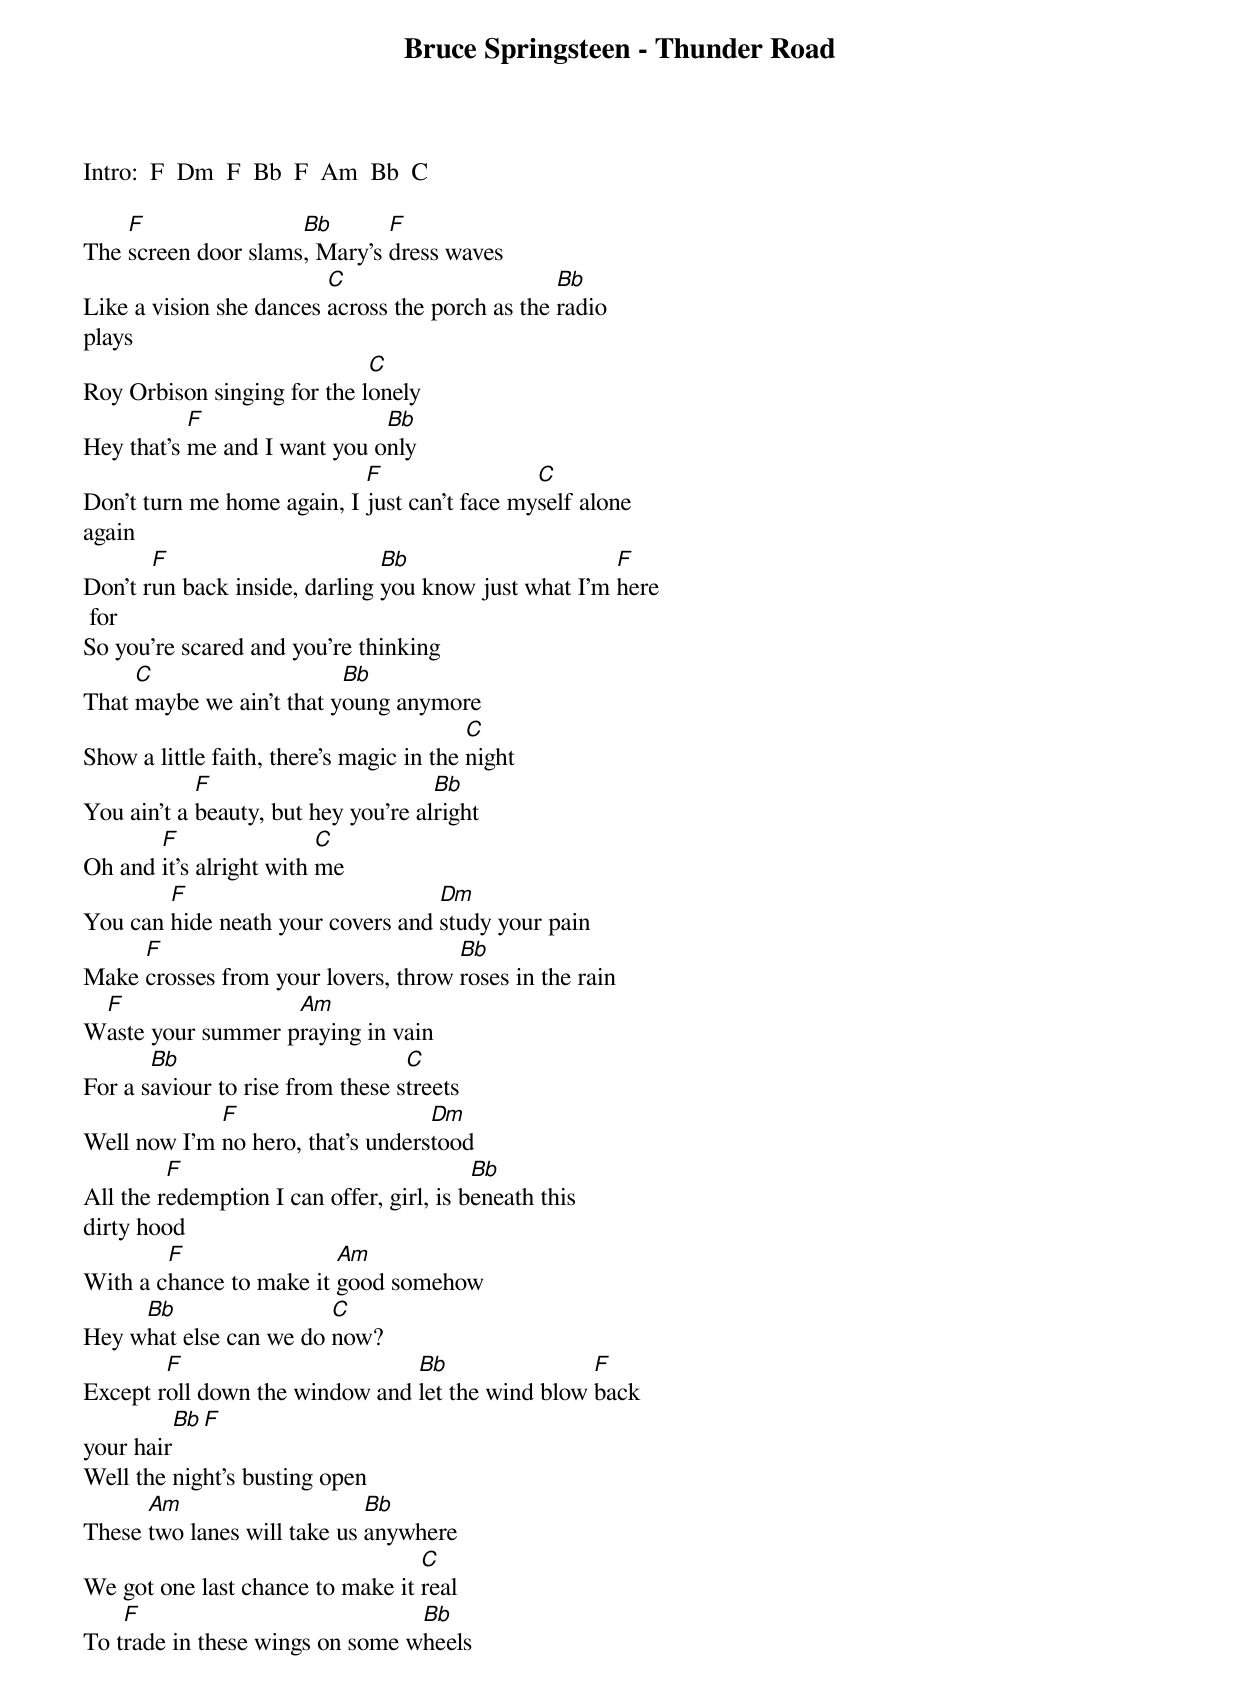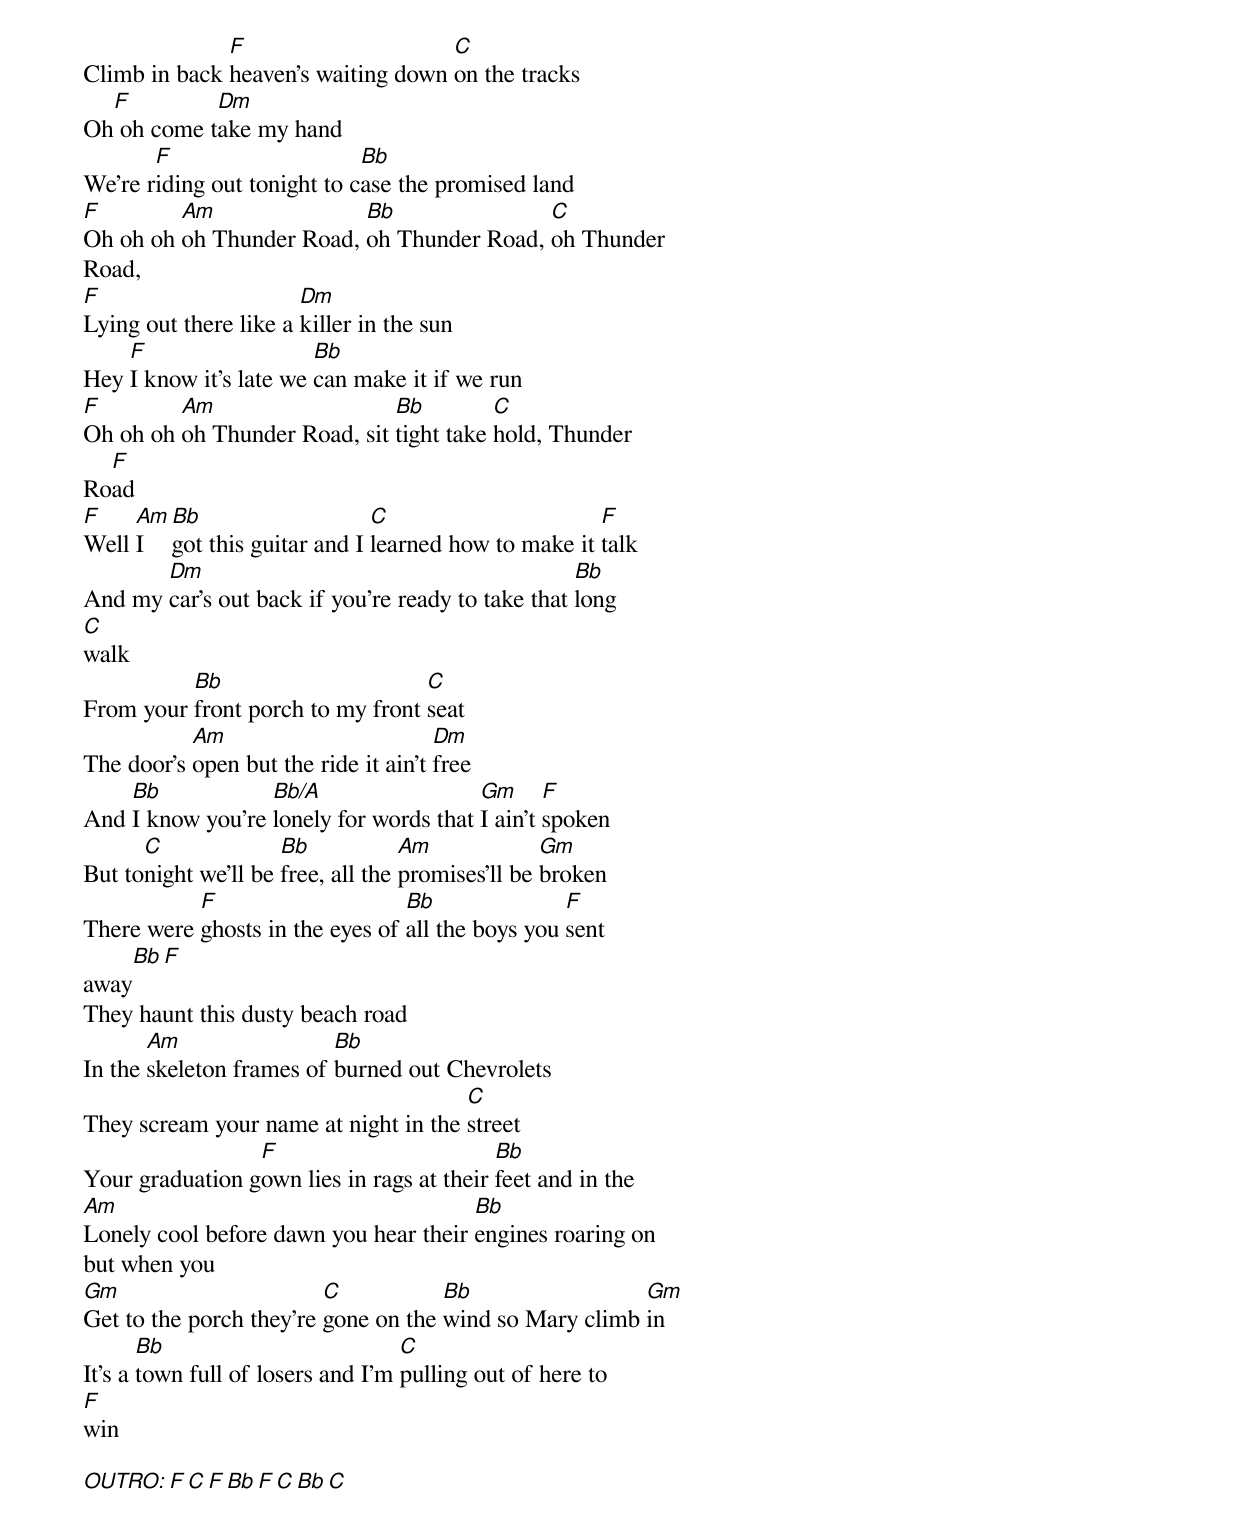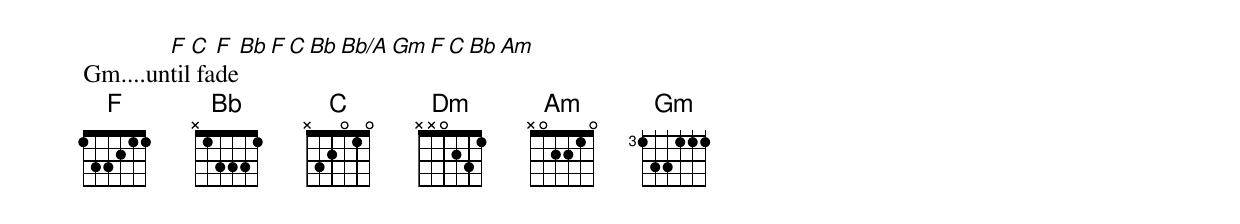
Bruce Springsteen - Thunder Road

Intro:  F  Dm  F  Bb  F  Am  Bb  C

    F                Bb       F
The screen door slams, Mary's dress waves
                         C                       Bb
Like a vision she dances across the porch as the radio
plays
                             C
Roy Orbison singing for the lonely
           F                  Bb
Hey that's me and I want you only
                            F                 C
Don't turn me home again, I just can't face myself alone
again
       F                       Bb                     F
Don't run back inside, darling you know just what I'm here
 for
So you're scared and you're thinking
     C                    Bb
That maybe we ain't that young anymore
                                          C
Show a little faith, there's magic in the night
            F                        Bb
You ain't a beauty, but hey you're alright
       F                 C
Oh and it's alright with me
        F                          Dm
You can hide neath your covers and study your pain
     F                               Bb
Make crosses from your lovers, throw roses in the rain
 F                 Am
Waste your summer praying in vain
       Bb                         C
For a saviour to rise from these streets
             F                     Dm
Well now I'm no hero, that's understood
         F                                Bb
All the redemption I can offer, girl, is beneath this
dirty hood
        F                Am
With a chance to make it good somehow
     Bb                 C
Hey what else can we do now?
        F                       Bb                F
Except roll down the window and let the wind blow back
         Bb F
your hair
Well the night's busting open
      Am                     Bb
These two lanes will take us anywhere
                                  C
We got one last chance to make it real
    F                            Bb
To trade in these wings on some wheels
              F                     C
Climb in back heaven's waiting down on the tracks
  F         Dm
Oh oh come take my hand
       F                     Bb
We're riding out tonight to case the promised land
F        Am               Bb               C
Oh oh oh oh Thunder Road, oh Thunder Road, oh Thunder
Road,
F                      Dm
Lying out there like a killer in the sun
    F                   Bb
Hey I know it's late we can make it if we run
F        Am                   Bb         C
Oh oh oh oh Thunder Road, sit tight take hold, Thunder
  F
Road
F    Am Bb                    C                      F
Well I  got this guitar and I learned how to make it talk
       Dm                                          Bb
And my car's out back if you're ready to take that long
C
walk
          Bb                      C
From your front porch to my front seat
           Am                         Dm
The door's open but the ride it ain't free
    Bb            Bb/A                  Gm      F
And I know you're lonely for words that I ain't spoken
      C              Bb            Am             Gm
But tonight we'll be free, all the promises'll be broken
           F                     Bb               F
There were ghosts in the eyes of all the boys you sent
    Bb F
away
They haunt this dusty beach road
       Am                 Bb
In the skeleton frames of burned out Chevrolets
                                      C
They scream your name at night in the street
                 F                         Bb
Your graduation gown lies in rags at their feet and in the
Am                                     Bb
Lonely cool before dawn you hear their engines roaring on
but when you
Gm                       C           Bb                 Gm
Get to the porch they're gone on the wind so Mary climb in
       Bb                          C
It's a town full of losers and I'm pulling out of here to
F
win

OUTRO:  F  C  F  Bb  F  C  Bb  C
        F  C  F  Bb  F  C  Bb Bb/A Gm F C Bb Am
Gm....until fade
